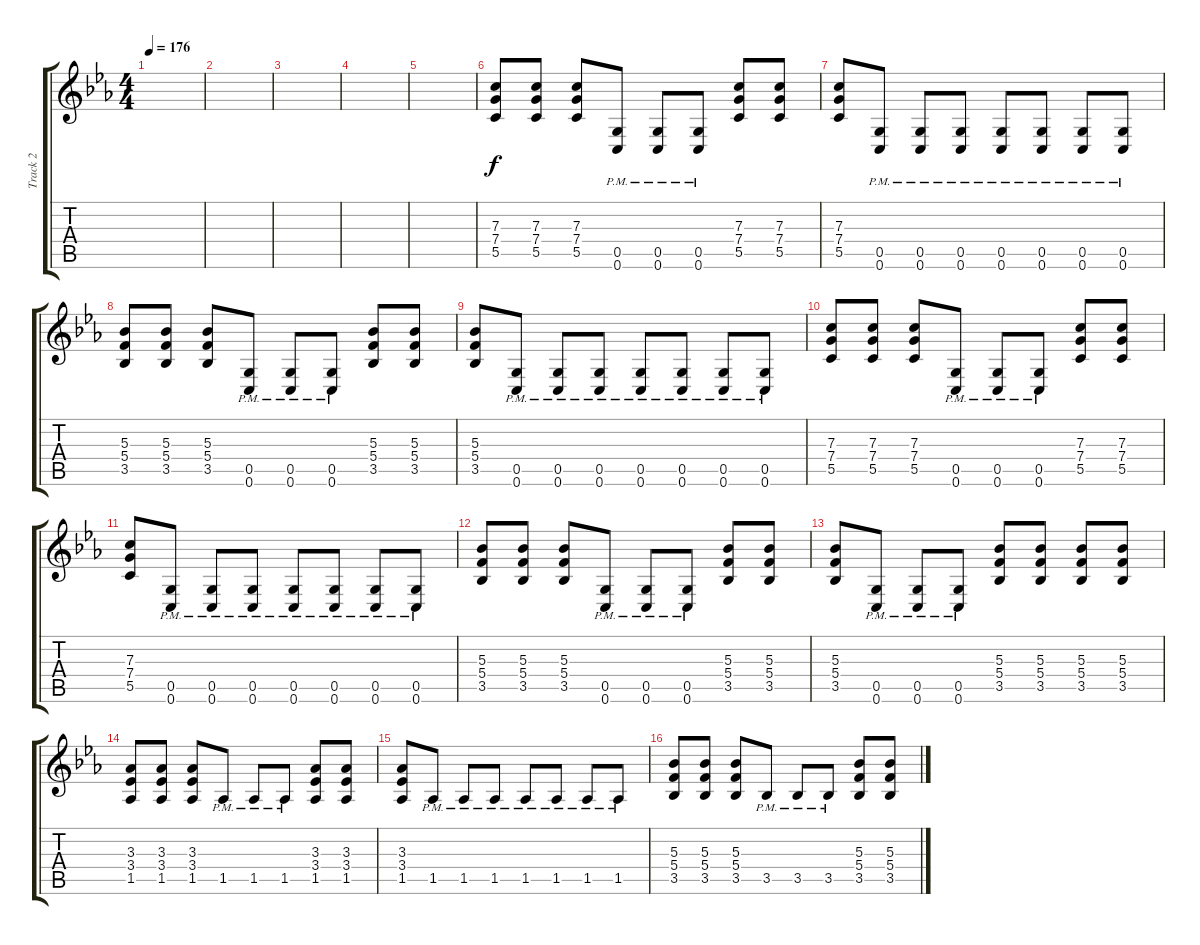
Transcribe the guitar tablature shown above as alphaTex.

\track ("Track 2" "Track 2") {instrument distortionguitar}
\staff {score tabs}
\tuning (D4 A3 F3 C3 G2 C2) {hide}
\ts (4 4)
\tempo 176
\clef g2
\ks eb
|
|
|
|
|
(7.3 7.4 5.5).8 (7.3 7.4 5.5).8 (7.3 7.4 5.5).8 (0.5{pm} 0.6{pm}).8 (0.5{pm} 0.6{pm}).8 (0.5{pm} 0.6{pm}).8 (7.3 7.4 5.5).8 (7.3 7.4 5.5).8 |
(7.3 7.4 5.5).8 (0.5{pm} 0.6{pm}).8 (0.5{pm} 0.6{pm}).8 (0.5{pm} 0.6{pm}).8 (0.5{pm} 0.6{pm}).8 (0.5{pm} 0.6{pm}).8 (0.5{pm} 0.6{pm}).8 (0.5{pm} 0.6{pm}).8 |
(5.3 5.4 3.5).8 (5.3 5.4 3.5).8 (5.3 5.4 3.5).8 (0.5{pm} 0.6{pm}).8 (0.5{pm} 0.6{pm}).8 (0.5{pm} 0.6{pm}).8 (5.3 5.4 3.5).8 (5.3 5.4 3.5).8 |
(5.3 5.4 3.5).8 (0.5{pm} 0.6{pm}).8 (0.5{pm} 0.6{pm}).8 (0.5{pm} 0.6{pm}).8 (0.5{pm} 0.6{pm}).8 (0.5{pm} 0.6{pm}).8 (0.5{pm} 0.6{pm}).8 (0.5{pm} 0.6{pm}).8 |
(7.3 7.4 5.5).8 (7.3 7.4 5.5).8 (7.3 7.4 5.5).8 (0.5{pm} 0.6{pm}).8 (0.5{pm} 0.6{pm}).8 (0.5{pm} 0.6{pm}).8 (7.3 7.4 5.5).8 (7.3 7.4 5.5).8 |
(7.3 7.4 5.5).8 (0.5{pm} 0.6{pm}).8 (0.5{pm} 0.6{pm}).8 (0.5{pm} 0.6{pm}).8 (0.5{pm} 0.6{pm}).8 (0.5{pm} 0.6{pm}).8 (0.5{pm} 0.6{pm}).8 (0.5{pm} 0.6{pm}).8 |
(5.3 5.4 3.5).8 (5.3 5.4 3.5).8 (5.3 5.4 3.5).8 (0.5{pm} 0.6{pm}).8 (0.5{pm} 0.6{pm}).8 (0.5{pm} 0.6{pm}).8 (5.3 5.4 3.5).8 (5.3 5.4 3.5).8 |
(5.3 5.4 3.5).8 (0.5{pm} 0.6{pm}).8 (0.5{pm} 0.6{pm}).8 (0.5{pm} 0.6{pm}).8 (5.3 5.4 3.5).8 (5.3 5.4 3.5).8 (5.3 5.4 3.5).8 (5.3 5.4 3.5).8 |
(3.3 3.4 1.5).8 (3.3 3.4 1.5).8 (3.3 3.4 1.5).8 1.5{pm}.8 1.5{pm}.8 1.5{pm}.8 (3.3 3.4 1.5).8 (3.3 3.4 1.5).8 |
(3.3 3.4 1.5).8 1.5{pm}.8 1.5{pm}.8 1.5{pm}.8 1.5{pm}.8 1.5{pm}.8 1.5{pm}.8 1.5{pm}.8 |
(5.3 5.4 3.5).8 (5.3 5.4 3.5).8 (5.3 5.4 3.5).8 3.5{pm}.8 3.5{pm}.8 3.5{pm}.8 (5.3 5.4 3.5).8 (5.3 5.4 3.5).8
